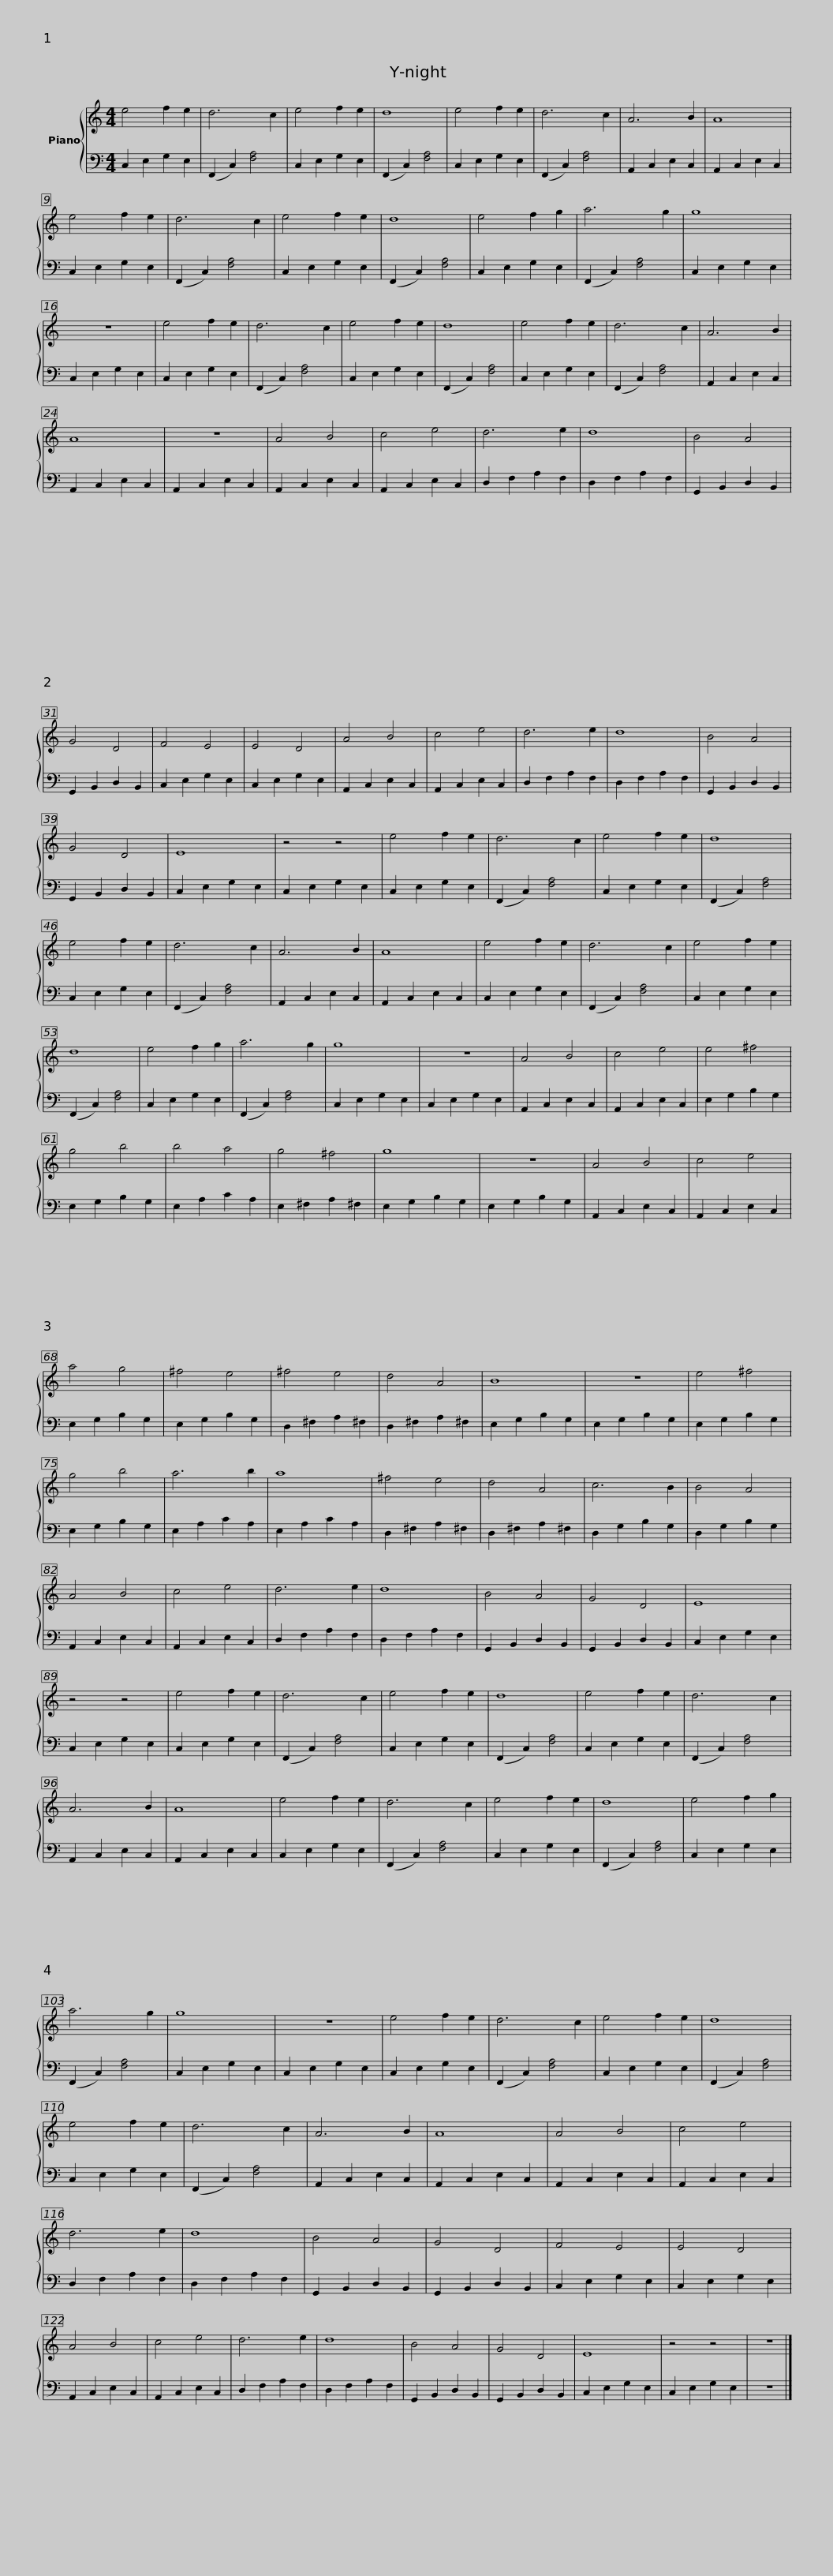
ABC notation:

X:1
%%score { 1 | 2 }
L:1/8
M:4/4
I:linebreak $
K:C
V:1 treble
V:2 bass
V:1
 e4 f2 e2 | d6 c2 | e4 f2 e2 | d8 | e4 f2 e2 | %5
 d6 c2 | A6 B2 | A8 | e4 f2 e2 |$ d6 c2 | %10
 e4 f2 e2 | d8 | e4 f2 g2 | a6 g2 | g8 | %15
 z8 | e4 f2 e2 | d6 c2 |$ e4 f2 e2 | d8 | %20
 e4 f2 e2 | d6 c2 | A6 B2 | A8 | z8 | %25
 A4 B4 | c4 e4 |$ d6 e2 | d8 | B4 A4 | %30
 G4 D4 | F4 E4 | E4 D4 | A4 B4 | c4 e4 | %35
 d6 e2 |$ d8 | B4 A4 | G4 D4 | E8 | %40
 z4 z4 | e4 f2 e2 | d6 c2 | e4 f2 e2 | d8 |$ %45
 e4 f2 e2 | d6 c2 | A6 B2 | A8 | e4 f2 e2 | %50
 d6 c2 | e4 f2 e2 | d8 | e4 f2 g2 |$ a6 g2 | %55
 g8 | z8 | A4 B4 | c4 e4 | e4 ^f4 | %60
 g4 b4 | b4 a4 | g4 ^f4 |$ g8 | z8 | %65
 A4 B4 | c4 e4 | a4 g4 | ^f4 e4 | ^f4 e4 | %70
 d4 A4 |$ B8 | z8 | e4 ^f4 | g4 b4 | %75
 a6 b2 | a8 | ^f4 e4 | d4 A4 |$ c6 B2 | %80
 B4 A4 | A4 B4 | c4 e4 | d6 e2 | d8 | %85
 B4 A4 | G4 D4 | E8 |$ z4 z4 | e4 f2 e2 | %90
 d6 c2 | e4 f2 e2 | d8 | e4 f2 e2 | d6 c2 | %95
 A6 B2 | A8 |$ e4 f2 e2 | d6 c2 | e4 f2 e2 | %100
 d8 | e4 f2 g2 | a6 g2 | g8 | z8 | %105
 e4 f2 e2 |$ d6 c2 | e4 f2 e2 | d8 | e4 f2 e2 | %110
 d6 c2 | A6 B2 | A8 | A4 B4 | c4 e4 |$ %115
 d6 e2 | d8 | B4 A4 | G4 D4 | F4 E4 | %120
 E4 D4 | A4 B4 | c4 e4 | d6 e2 |$ d8 | %125
 B4 A4 | G4 D4 | E8 | z4 z4 | z8 |] %130
V:2
 C,2 E,2 G,2 E,2 | (F,,2 C,2) [F,A,]4 | C,2 E,2 G,2 E,2 | (F,,2 C,2) [F,A,]4 | C,2 E,2 G,2 E,2 | %5
 (F,,2 C,2) [F,A,]4 | A,,2 C,2 E,2 C,2 | A,,2 C,2 E,2 C,2 | C,2 E,2 G,2 E,2 |$ (F,,2 C,2) [F,A,]4 | %10
 C,2 E,2 G,2 E,2 | (F,,2 C,2) [F,A,]4 | C,2 E,2 G,2 E,2 | (F,,2 C,2) [F,A,]4 | C,2 E,2 G,2 E,2 | %15
 C,2 E,2 G,2 E,2 | C,2 E,2 G,2 E,2 | (F,,2 C,2) [F,A,]4 |$ C,2 E,2 G,2 E,2 | (F,,2 C,2) [F,A,]4 | %20
 C,2 E,2 G,2 E,2 | (F,,2 C,2) [F,A,]4 | A,,2 C,2 E,2 C,2 | A,,2 C,2 E,2 C,2 | A,,2 C,2 E,2 C,2 | %25
 A,,2 C,2 E,2 C,2 | A,,2 C,2 E,2 C,2 |$ D,2 F,2 A,2 F,2 | D,2 F,2 A,2 F,2 | G,,2 B,,2 D,2 B,,2 | %30
 G,,2 B,,2 D,2 B,,2 | C,2 E,2 G,2 E,2 | C,2 E,2 G,2 E,2 | A,,2 C,2 E,2 C,2 | A,,2 C,2 E,2 C,2 | %35
 D,2 F,2 A,2 F,2 |$ D,2 F,2 A,2 F,2 | G,,2 B,,2 D,2 B,,2 | G,,2 B,,2 D,2 B,,2 | C,2 E,2 G,2 E,2 | %40
 C,2 E,2 G,2 E,2 | C,2 E,2 G,2 E,2 | (F,,2 C,2) [F,A,]4 | C,2 E,2 G,2 E,2 | (F,,2 C,2) [F,A,]4 |$ %45
 C,2 E,2 G,2 E,2 | (F,,2 C,2) [F,A,]4 | A,,2 C,2 E,2 C,2 | A,,2 C,2 E,2 C,2 | C,2 E,2 G,2 E,2 | %50
 (F,,2 C,2) [F,A,]4 | C,2 E,2 G,2 E,2 | (F,,2 C,2) [F,A,]4 | C,2 E,2 G,2 E,2 |$ (F,,2 C,2) [F,A,]4 | %55
 C,2 E,2 G,2 E,2 | C,2 E,2 G,2 E,2 | A,,2 C,2 E,2 C,2 | A,,2 C,2 E,2 C,2 | E,2 G,2 B,2 G,2 | %60
 E,2 G,2 B,2 G,2 | E,2 A,2 C2 A,2 | E,2 ^F,2 A,2 ^F,2 |$ E,2 G,2 B,2 G,2 | E,2 G,2 B,2 G,2 | %65
 A,,2 C,2 E,2 C,2 | A,,2 C,2 E,2 C,2 | E,2 G,2 B,2 G,2 | E,2 G,2 B,2 G,2 | D,2 ^F,2 A,2 ^F,2 | %70
 D,2 ^F,2 A,2 ^F,2 |$ E,2 G,2 B,2 G,2 | E,2 G,2 B,2 G,2 | E,2 G,2 B,2 G,2 | E,2 G,2 B,2 G,2 | %75
 E,2 A,2 C2 A,2 | E,2 A,2 C2 A,2 | D,2 ^F,2 A,2 ^F,2 | D,2 ^F,2 A,2 ^F,2 |$ D,2 G,2 B,2 G,2 | %80
 D,2 G,2 B,2 G,2 | A,,2 C,2 E,2 C,2 | A,,2 C,2 E,2 C,2 | D,2 F,2 A,2 F,2 | D,2 F,2 A,2 F,2 | %85
 G,,2 B,,2 D,2 B,,2 | G,,2 B,,2 D,2 B,,2 | C,2 E,2 G,2 E,2 |$ C,2 E,2 G,2 E,2 | C,2 E,2 G,2 E,2 | %90
 (F,,2 C,2) [F,A,]4 | C,2 E,2 G,2 E,2 | (F,,2 C,2) [F,A,]4 | C,2 E,2 G,2 E,2 | (F,,2 C,2) [F,A,]4 | %95
 A,,2 C,2 E,2 C,2 | A,,2 C,2 E,2 C,2 |$ C,2 E,2 G,2 E,2 | (F,,2 C,2) [F,A,]4 | C,2 E,2 G,2 E,2 | %100
 (F,,2 C,2) [F,A,]4 | C,2 E,2 G,2 E,2 | (F,,2 C,2) [F,A,]4 | C,2 E,2 G,2 E,2 | C,2 E,2 G,2 E,2 | %105
 C,2 E,2 G,2 E,2 |$ (F,,2 C,2) [F,A,]4 | C,2 E,2 G,2 E,2 | (F,,2 C,2) [F,A,]4 | C,2 E,2 G,2 E,2 | %110
 (F,,2 C,2) [F,A,]4 | A,,2 C,2 E,2 C,2 | A,,2 C,2 E,2 C,2 | A,,2 C,2 E,2 C,2 | A,,2 C,2 E,2 C,2 |$ %115
 D,2 F,2 A,2 F,2 | D,2 F,2 A,2 F,2 | G,,2 B,,2 D,2 B,,2 | G,,2 B,,2 D,2 B,,2 | C,2 E,2 G,2 E,2 | %120
 C,2 E,2 G,2 E,2 | A,,2 C,2 E,2 C,2 | A,,2 C,2 E,2 C,2 | D,2 F,2 A,2 F,2 |$ D,2 F,2 A,2 F,2 | %125
 G,,2 B,,2 D,2 B,,2 | G,,2 B,,2 D,2 B,,2 | C,2 E,2 G,2 E,2 | C,2 E,2 G,2 E,2 | z8 |] %130
